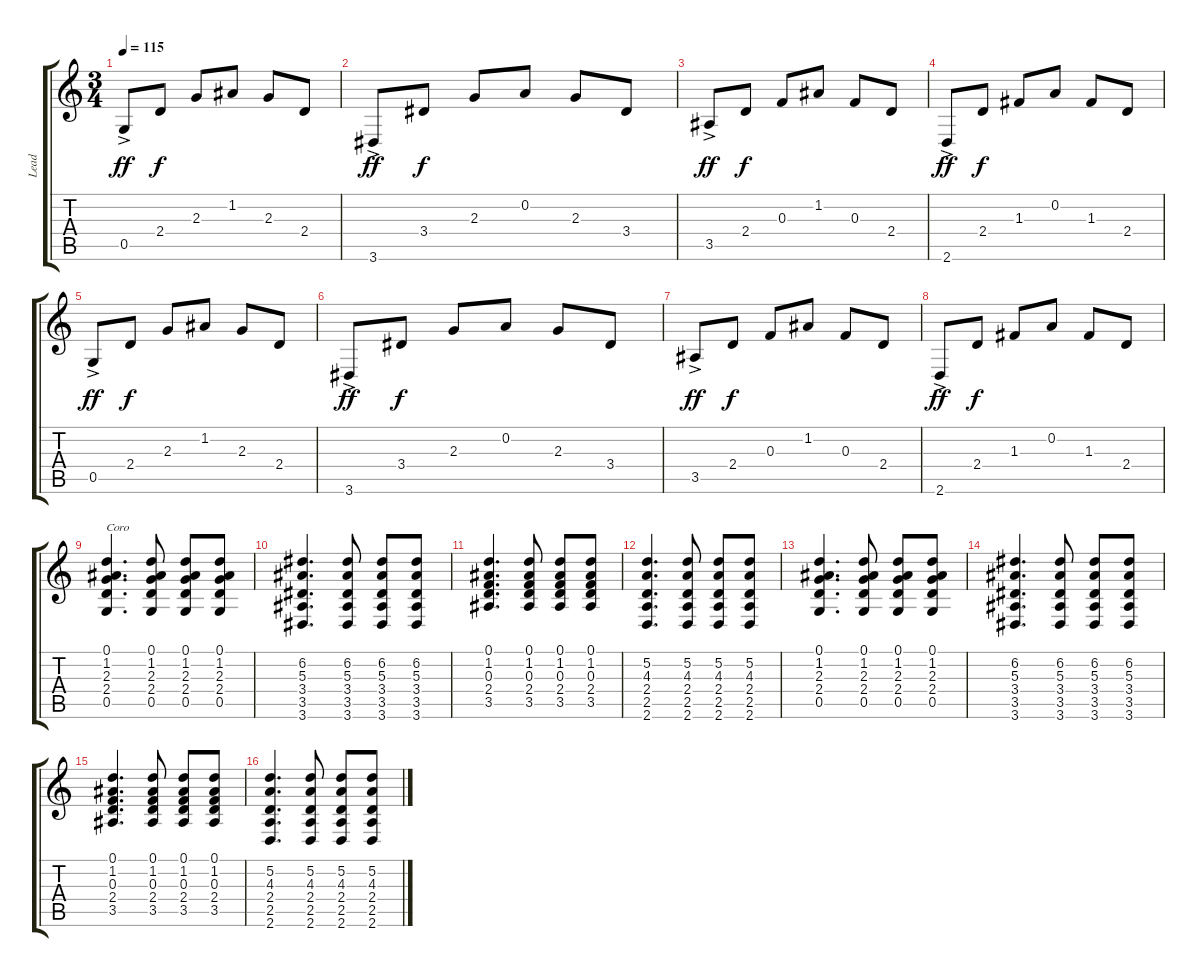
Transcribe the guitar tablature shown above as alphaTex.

\track ("Lead" "Lead") {instrument acousticguitarsteel}
\staff {score tabs}
\tuning (D4 A3 F3 C3 G2 C2) {hide}
\ts (3 4)
\tempo 115
\clef g2
\ks c
0.5{ac}.8{dy ff} 2.4.8{dy f} 2.3.8 1.2.8 2.3.8 2.4.8 |
3.6{ac}.8{dy ff} 3.4.8{dy f} 2.3.8 0.2.8 2.3.8 3.4.8 |
3.5{ac}.8{dy ff} 2.4.8{dy f} 0.3.8 1.2.8 0.3.8 2.4.8 |
2.6{ac}.8{dy ff} 2.4.8{dy f} 1.3.8 0.2.8 1.3.8 2.4.8 |
0.5{ac}.8{dy ff} 2.4.8{dy f} 2.3.8 1.2.8 2.3.8 2.4.8 |
3.6{ac}.8{dy ff} 3.4.8{dy f} 2.3.8 0.2.8 2.3.8 3.4.8 |
3.5{ac}.8{dy ff} 2.4.8{dy f} 0.3.8 1.2.8 0.3.8 2.4.8 |
2.6{ac}.8{dy ff} 2.4.8{dy f} 1.3.8 0.2.8 1.3.8 2.4.8 |
(0.1 1.2 2.3 2.4 0.5).4{d txt "Coro"} (0.1 1.2 2.3 2.4 0.5).8 (0.1 1.2 2.3 2.4 0.5).8 (0.1 1.2 2.3 2.4 0.5).8 |
(6.2 5.3 3.4 3.5 3.6).4{d} (6.2 5.3 3.4 3.5 3.6).8 (6.2 5.3 3.4 3.5 3.6).8 (6.2 5.3 3.4 3.5 3.6).8 |
(0.1 1.2 0.3 2.4 3.5).4{d} (0.1 1.2 0.3 2.4 3.5).8 (0.1 1.2 0.3 2.4 3.5).8 (0.1 1.2 0.3 2.4 3.5).8 |
(5.2 4.3 2.4 2.5 2.6).4{d} (5.2 4.3 2.4 2.5 2.6).8 (5.2 4.3 2.4 2.5 2.6).8 (5.2 4.3 2.4 2.5 2.6).8 |
(0.1 1.2 2.3 2.4 0.5).4{d} (0.1 1.2 2.3 2.4 0.5).8 (0.1 1.2 2.3 2.4 0.5).8 (0.1 1.2 2.3 2.4 0.5).8 |
(6.2 5.3 3.4 3.5 3.6).4{d} (6.2 5.3 3.4 3.5 3.6).8 (6.2 5.3 3.4 3.5 3.6).8 (6.2 5.3 3.4 3.5 3.6).8 |
(0.1 1.2 0.3 2.4 3.5).4{d} (0.1 1.2 0.3 2.4 3.5).8 (0.1 1.2 0.3 2.4 3.5).8 (0.1 1.2 0.3 2.4 3.5).8 |
(5.2 4.3 2.4 2.5 2.6).4{d} (5.2 4.3 2.4 2.5 2.6).8 (5.2 4.3 2.4 2.5 2.6).8 (5.2 4.3 2.4 2.5 2.6).8
